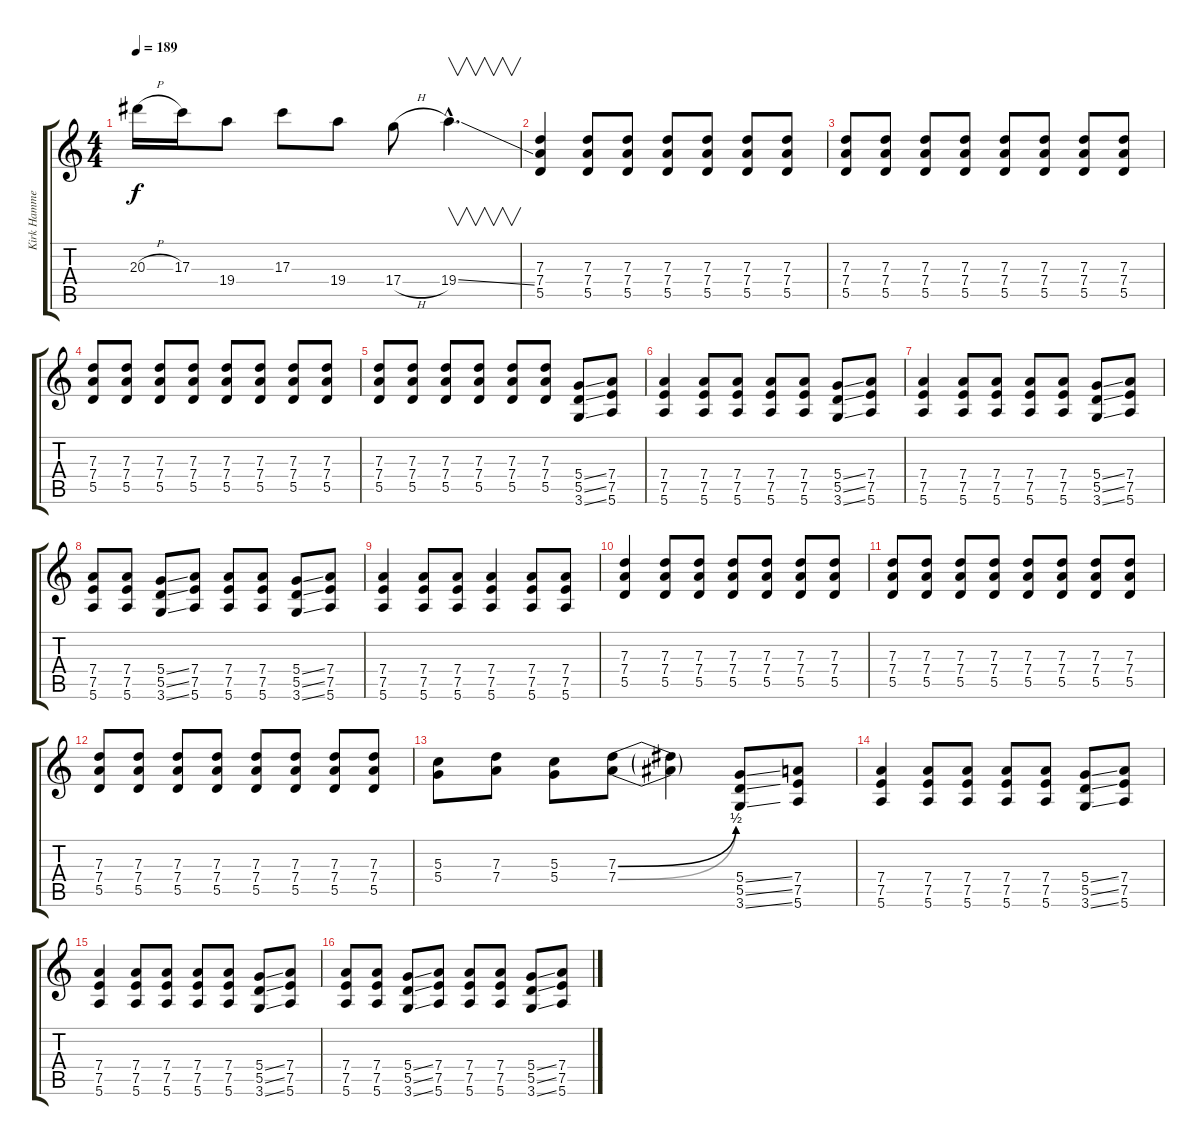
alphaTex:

\track ("Kirk Hammet (Ov. Gtr)" "Kirk Hamme") {instrument overdrivenguitar}
\staff {score tabs}
\tuning (E4 B3 G3 D3 A2 E2) {hide}
\ts (4 4)
\tempo 189
\clef g2
\ks c
20.3{h}.16{dy f} 17.3.16 19.4.8 17.3.8 19.4.8 17.4{h}.8 19.4{ss hac}.4{v d} |
(7.3 7.4 5.5).4 (7.3 7.4 5.5).8 (7.3 7.4 5.5).8 (7.3 7.4 5.5).8 (7.3 7.4 5.5).8 (7.3 7.4 5.5).8 (7.3 7.4 5.5).8 |
(7.3 7.4 5.5).8 (7.3 7.4 5.5).8 (7.3 7.4 5.5).8 (7.3 7.4 5.5).8 (7.3 7.4 5.5).8 (7.3 7.4 5.5).8 (7.3 7.4 5.5).8 (7.3 7.4 5.5).8 |
(7.3 7.4 5.5).8 (7.3 7.4 5.5).8 (7.3 7.4 5.5).8 (7.3 7.4 5.5).8 (7.3 7.4 5.5).8 (7.3 7.4 5.5).8 (7.3 7.4 5.5).8 (7.3 7.4 5.5).8 |
(7.3 7.4 5.5).8 (7.3 7.4 5.5).8 (7.3 7.4 5.5).8 (7.3 7.4 5.5).8 (7.3 7.4 5.5).8 (7.3 7.4 5.5).8 (5.4{ss} 5.5{ss} 3.6{ss}).8 (7.4 7.5 5.6).8 |
(7.4 7.5 5.6).4 (7.4 7.5 5.6).8 (7.4 7.5 5.6).8 (7.4 7.5 5.6).8 (7.4 7.5 5.6).8 (5.4{ss} 5.5{ss} 3.6{ss}).8 (7.4 7.5 5.6).8 |
(7.4 7.5 5.6).4 (7.4 7.5 5.6).8 (7.4 7.5 5.6).8 (7.4 7.5 5.6).8 (7.4 7.5 5.6).8 (5.4{ss} 5.5{ss} 3.6{ss}).8 (7.4 7.5 5.6).8 |
(7.4 7.5 5.6).8 (7.4 7.5 5.6).8 (5.4{ss} 5.5{ss} 3.6{ss}).8 (7.4 7.5 5.6).8 (7.4 7.5 5.6).8 (7.4 7.5 5.6).8 (5.4{ss} 5.5{ss} 3.6{ss}).8 (7.4 7.5 5.6).8 |
(7.4 7.5 5.6).4 (7.4 7.5 5.6).8 (7.4 7.5 5.6).8 (7.4 7.5 5.6).4 (7.4 7.5 5.6).8 (7.4 7.5 5.6).8 |
(7.3 7.4 5.5).4 (7.3 7.4 5.5).8 (7.3 7.4 5.5).8 (7.3 7.4 5.5).8 (7.3 7.4 5.5).8 (7.3 7.4 5.5).8 (7.3 7.4 5.5).8 |
(7.3 7.4 5.5).8 (7.3 7.4 5.5).8 (7.3 7.4 5.5).8 (7.3 7.4 5.5).8 (7.3 7.4 5.5).8 (7.3 7.4 5.5).8 (7.3 7.4 5.5).8 (7.3 7.4 5.5).8 |
(7.3 7.4 5.5).8 (7.3 7.4 5.5).8 (7.3 7.4 5.5).8 (7.3 7.4 5.5).8 (7.3 7.4 5.5).8 (7.3 7.4 5.5).8 (7.3 7.4 5.5).8 (7.3 7.4 5.5).8 |
(5.3 5.4).8 (7.3 7.4).8 (5.3 5.4).8 (7.3{be (bend 0 0 60 2)} 7.4{be (bend 0 0 60 2)}).8 (7.3{t} 7.4{t}).4 (5.4{ss} 5.5{ss} 3.6{ss}).8 (7.4 7.5 5.6).8 |
(7.4 7.5 5.6).4 (7.4 7.5 5.6).8 (7.4 7.5 5.6).8 (7.4 7.5 5.6).8 (7.4 7.5 5.6).8 (5.4{ss} 5.5{ss} 3.6{ss}).8 (7.4 7.5 5.6).8 |
(7.4 7.5 5.6).4 (7.4 7.5 5.6).8 (7.4 7.5 5.6).8 (7.4 7.5 5.6).8 (7.4 7.5 5.6).8 (5.4{ss} 5.5{ss} 3.6{ss}).8 (7.4 7.5 5.6).8 |
(7.4 7.5 5.6).8 (7.4 7.5 5.6).8 (5.4{ss} 5.5{ss} 3.6{ss}).8 (7.4 7.5 5.6).8 (7.4 7.5 5.6).8 (7.4 7.5 5.6).8 (5.4{ss} 5.5{ss} 3.6{ss}).8 (7.4 7.5 5.6).8
